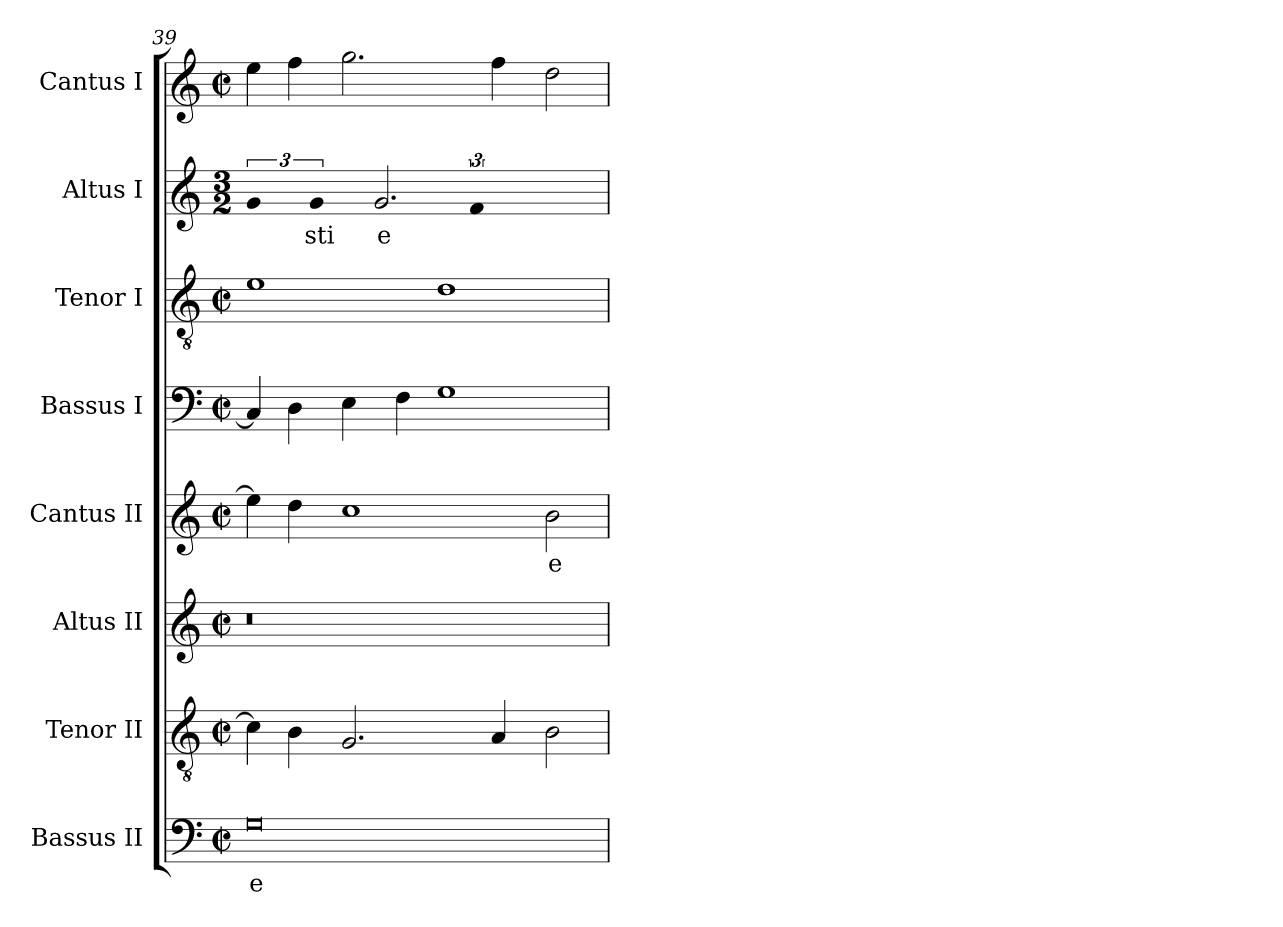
**kern	**text	**kern	**kern	**kern	**text	**kern	**kern	**kern	**text	**kern
*part8	*part8	*part7	*part6	*part5	*part5	*part4	*part3	*part2	*part2	*part1
*staff8	*staff8	*staff7	*staff6	*staff5	*staff5	*staff4	*staff3	*staff2	*staff2	*staff1
*I"Bassus II	*	*I"Tenor II	*I"Altus II	*I"Cantus II	*	*I"Bassus I	*I"Tenor I	*I"Altus I	*	*I"Cantus I
*clefF4	*	*clefGv2	*clefG2	*clefG2	*	*clefF4	*clefGv2	*clefG2	*	*clefG2
*M2/2	*	*M2/2	*M2/2	*M2/2	*	*M2/2	*M2/2	*M3/2	*	*M2/2
*met(c|)	*	*met(c|)	*met(c|)	*met(c|)	*	*met(c|)	*met(c|)	*	*	*met(c|)
=39	=39	=39	=39	=39	=39	=39	=39	=39	=39	=39
!	!LO:LY:b:cj	!	!	!	!	!	!	!LO:N:vis=2	!	!
0G	e-	4c\]	0r	4ee\]	.	4C/]	1e	3g/	.	4ee\
.	.	4B\	.	4dd\	.	4D\	.	.	.	4ff\
!	!	!	!	!	!	!	!	!LO:N:vis=2	!LO:LY:b:cj	!
.	.	.	.	.	.	.	.	3g/	sti	.
.	.	2.G/	.	1cc	.	4E\	.	.	.	2.gg\
!	!	!	!	!	!	!	!	!LO:N:vis=2.	!LO:LY:b:cj	!
.	.	.	.	.	.	.	.	2g/	e	.
.	.	.	.	.	.	4F\	.	.	.	.
.	.	.	.	.	.	1G	1d	.	.	.
!	!	!	!	!	!	!	!	!LO:N:vis=4	!	!
.	.	.	.	.	.	.	.	6f/	.	.
.	.	4A/	.	.	.	.	.	.	.	4ff\
.	.	.	.	.	.	.	.	3%2ryy	.	.
!	!	!	!	!	!LO:LY:b:cj	!	!	!	!	!
.	.	2B\	.	2b\	e	.	.	.	.	2dd\
=	=	=	=	=	=	=	=	=	=	=
*-	*-	*-	*-	*-	*-	*-	*-	*-	*-	*-
